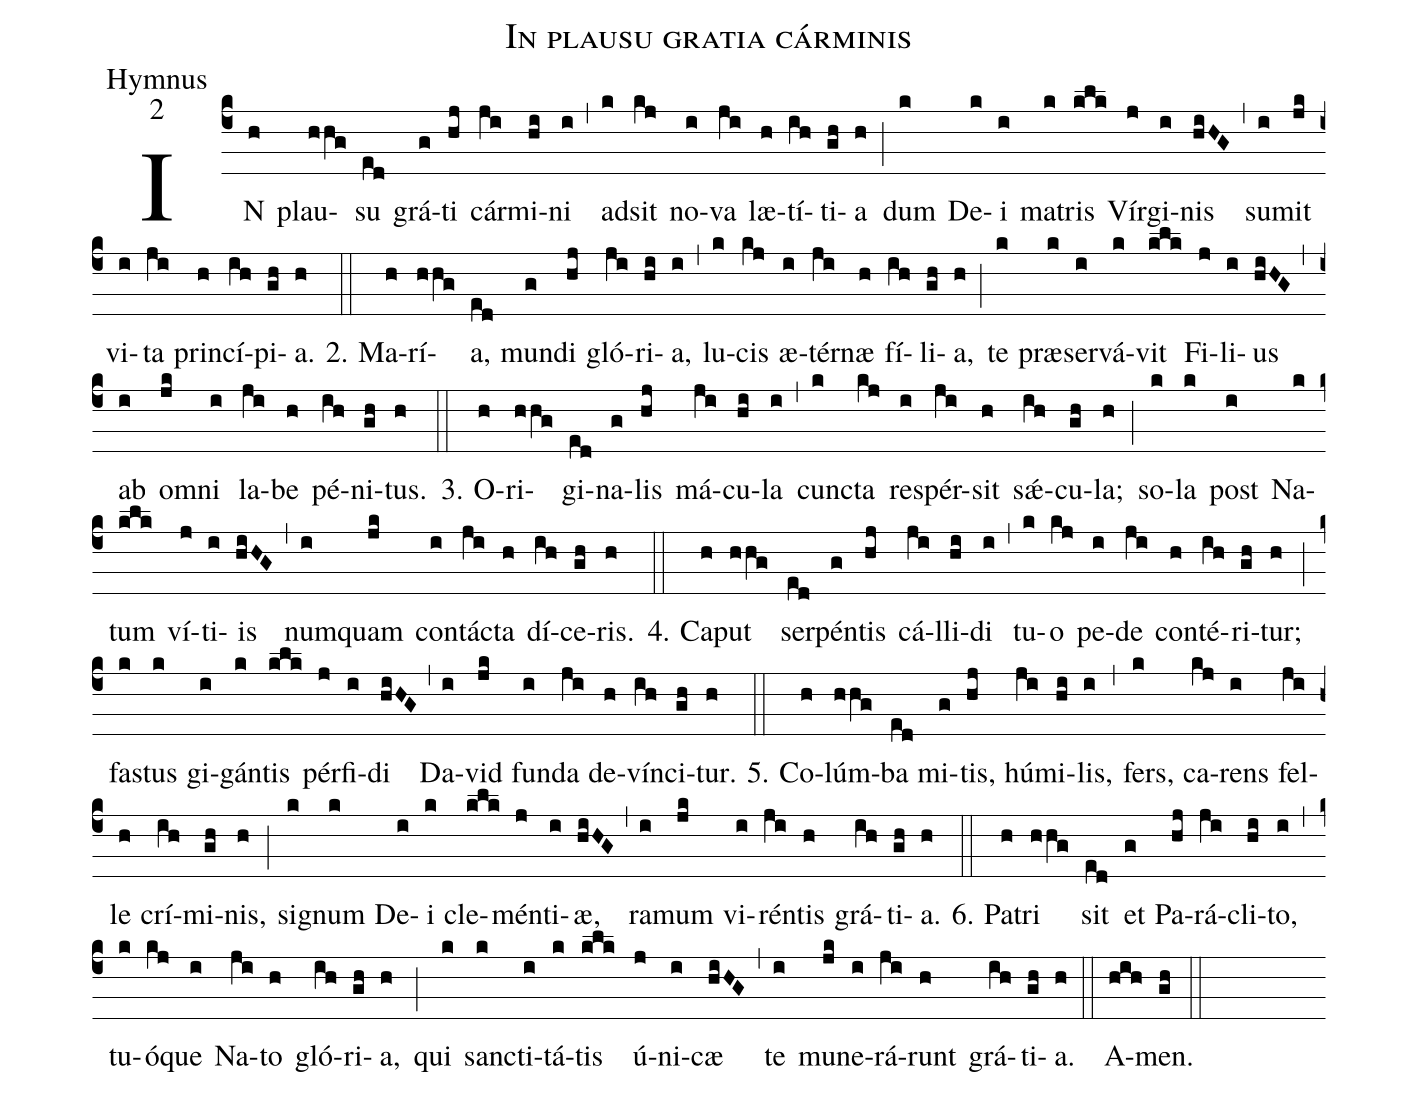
name:In plausu gratia cárminis;
office-part:Hymnus;
mode:2;
%%
(c4) IN(h) plau(hhg)su(ed) grá(g)ti(hj) cár(ji)mi(hi)ni(i) (,) ad(k)sit(kj) no(i)va(ji) læ(h)tí(ih)ti(gh)a(h) (;) dum(k) De(k)i(i) ma(k)tris(klk) Vír(j)gi(i)nis(hiHG) (,) su(i)mit(jk) vi(i)ta(ji) prin(h)cí(ih)pi(gh)a.(h) (::)

2. Ma(h)rí(hhg)a,(ed) mun(g)di(hj) gló(ji)ri(hi)a,(i) (,) lu(k)cis(kj) æ(i)tér(ji)næ(h) fí(ih)li(gh)a,(h) (;) te(k) præ(k)ser(i)vá(k)vit(klk) Fi(j)li(i)us(hiHG) (,) ab(i) om(jk)ni(i) la(ji)be(h) pé(ih)ni(gh)tus.(h) (::)

3. O(h)ri(hhg)gi(ed)na(g)lis(hj) má(ji)cu(hi)la(i) (,) cun(k)cta(kj) res(i)pér(ji)sit(h) sǽ(ih)cu(gh)la;(h) (;) so(k)la(k) post(i) Na(k)tum(klk) ví(j)ti(i)is(hiHG) (,) num(i)quam(jk) con(i)tác(ji)ta(h) dí(ih)ce(gh)ris.(h) (::)

4. Ca(h)put(hhg) ser(ed)pén(g)tis(hj) cá(ji)lli(hi)di(i) (,) tu(k)o(kj) pe(i)de(ji) con(h)té(ih)ri(gh)tur;(h) (;) fas(k)tus(k) gi(i)gán(k)tis(klk) pér(j)fi(i)di(hiHG) (,) Da(i)vid(jk) fun(i)da(ji) de(h)vín(ih)ci(gh)tur.(h) (::)

5. Co(h)lúm(hhg)ba(ed) mi(g)tis,(hj) hú(ji)mi(hi)lis,(i) (,) fers,(k) ca(kj)rens(i) fel(ji)le(h) crí(ih)mi(gh)nis,(h) (;) sig(k)num(k) De(i)i(k) cle(klk)mén(j)ti(i)æ,(hiHG) (,) ra(i)mum(jk) vi(i)rén(ji)tis(h) grá(ih)ti(gh)a.(h) (::)

6. Pa(h)tri(hhg) sit(ed) et(g) Pa(hj)rá(ji)cli(hi)to,(i) (,)
tu(k)ó(kj)que(i) Na(ji)to(h) gló(ih)ri(gh)a,(h) (;)
qui(k) san(k)cti(i)tá(k)tis(klk) ú(j)ni(i)cæ(hiHG) (,)
te(i) mu(jk)ne(i)rá(ji)runt(h) grá(ih)ti(gh)a.(h) (::) A(hih)men.(gh) (::)
